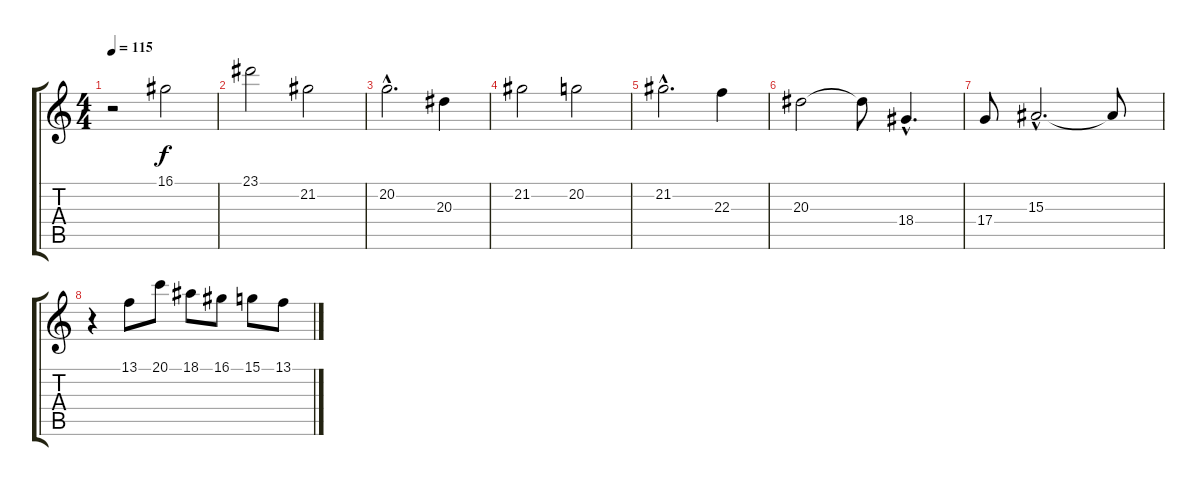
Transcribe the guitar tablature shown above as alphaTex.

\track "" {instrument synthstrings1}
\staff {score tabs}
\tuning (E4 B3 G3 D3 A2 E2) {hide}
\ts (4 4)
\tempo 115
\clef g2
\ks c
r.2{dy f} 16.1.2 |
23.1.2 21.2.2 |
20.2{hac}.2{d} 20.3.4 |
21.2.2 20.2.2 |
21.2{hac}.2{d} 22.3.4 |
20.3.2 20.3{t}.8 18.4{hac}.4{d} |
17.4.8 15.3{hac}.2{d} 15.3{t}.8 |
r.4 13.1.8 20.1.8 18.1.8 16.1.8 15.1.8 13.1.8
